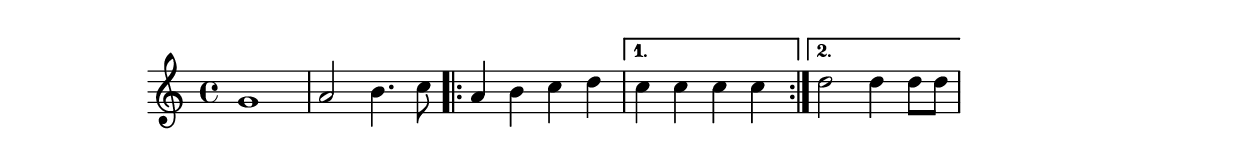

\version "1.5.68"

\score { 
  \context Voice \notes\relative c {
    \time 4/4
	g''1 a2 b4. c8
	\repeat "volta" 2 { a4 b c d } \alternative { { c c c c } { d2 d4 [d8 d] } }
	
  }
  \paper { }  
  \midi { }
}
